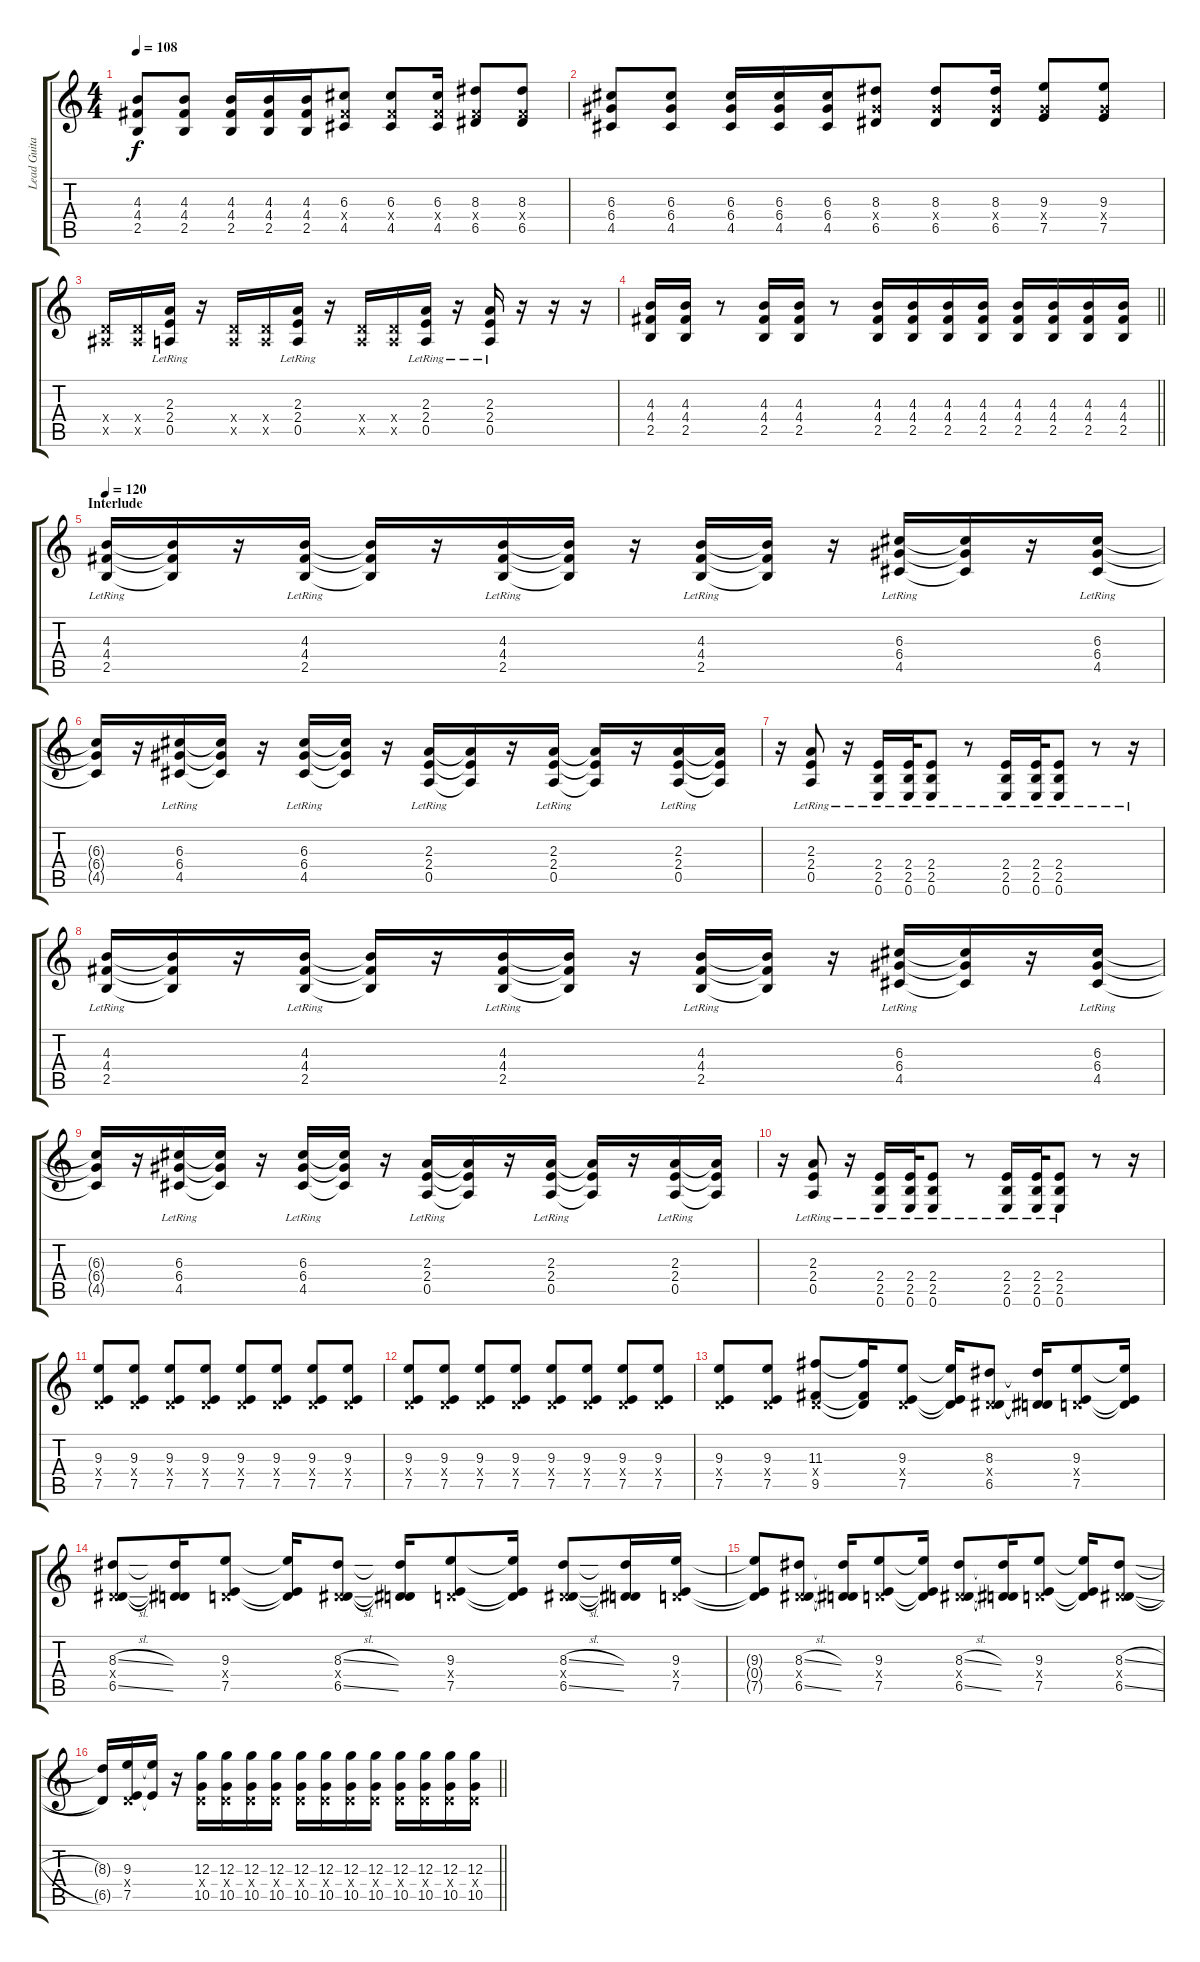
\track ("Lead Guitar" "Lead Guita") {instrument electricguitarclean}
\staff {score tabs}
\tuning (E4 B3 G3 D3 A2 E2) {hide}
\ts (4 4)
\tempo 108
\clef g2
\ks c
(4.3 4.4 2.5).8{dy f} (4.3 4.4 2.5).8 (4.3 4.4 2.5).16 (4.3 4.4 2.5).16 (4.3 4.4 2.5).16 (6.3 4.4{x} 4.5).8 (6.3 4.4{x} 4.5).8 (6.3 4.4{x} 4.5).16 (8.3 4.4{x} 6.5).8 (8.3 4.4{x} 6.5).8 |
(6.3 6.4 4.5).8 (6.3 6.4 4.5).8 (6.3 6.4 4.5).16 (6.3 6.4 4.5).16 (6.3 6.4 4.5).16 (8.3 6.4{x} 6.5).8 (8.3 6.4{x} 6.5).8 (8.3 6.4{x} 6.5).16 (9.3 6.4{x} 7.5).8 (9.3 6.4{x} 7.5).8 |
(0.4{x} 1.5{x}).16 (0.4{x} 1.5{x}).16 (2.3{lr} 2.4{lr} 0.5{lr}).16 r.16 (0.4{x} 0.5{x}).16 (0.4{x} 0.5{x}).16 (2.3{lr} 2.4{lr} 0.5{lr}).16 r.16 (0.4{x} 0.5{x}).16 (0.4{x} 0.5{x}).16 (2.3{lr} 2.4{lr} 0.5{lr}).16 r.16 (2.3{lr} 2.4{lr} 0.5{lr}).16 r.16 r.16 r.16 |
\barLineRight lightlight
(4.3 4.4 2.5).16 (4.3 4.4 2.5).16 r.8 (4.3 4.4 2.5).16 (4.3 4.4 2.5).16 r.8 (4.3 4.4 2.5).16 (4.3 4.4 2.5).16 (4.3 4.4 2.5).16 (4.3 4.4 2.5).16 (4.3 4.4 2.5).16 (4.3 4.4 2.5).16 (4.3 4.4 2.5).16 (4.3 4.4 2.5).16 |
\section ("" "Interlude")
\tempo 119
\tempo 120
(4.3{lr} 4.4{lr} 2.5{lr}).16 (4.3{t} 4.4{t} 2.5{t}).16 r.16 (4.3{lr} 4.4{lr} 2.5{lr}).16 (4.3{t} 4.4{t} 2.5{t}).16 r.16 (4.3{lr} 4.4{lr} 2.5{lr}).16 (4.3{t} 4.4{t} 2.5{t}).16 r.16 (4.3{lr} 4.4{lr} 2.5{lr}).16 (4.3{t} 4.4{t} 2.5{t}).16 r.16 (6.3{lr} 6.4{lr} 4.5{lr}).16 (6.3{t} 6.4{t} 4.5{t}).16 r.16 (6.3{lr} 6.4{lr} 4.5{lr}).16 |
(6.3{t} 6.4{t} 4.5{t}).16 r.16 (6.3{lr} 6.4{lr} 4.5{lr}).16 (6.3{t} 6.4{t} 4.5{t}).16 r.16 (6.3{lr} 6.4{lr} 4.5{lr}).16 (6.3{t} 6.4{t} 4.5{t}).16 r.16 (2.3{lr} 2.4{lr} 0.5{lr}).16 (2.3{t} 2.4{t} 0.5{t}).16 r.16 (2.3{lr} 2.4{lr} 0.5{lr}).16 (2.3{t} 2.4{t} 0.5{t}).16 r.16 (2.3{lr} 2.4{lr} 0.5{lr}).16 (2.3{t} 2.4{t} 0.5{t}).16 |
r.16 (2.3{lr} 2.4{lr} 0.5{lr}).8 r.16 (2.4{lr} 2.5{lr} 0.6{lr}).16 (2.4{lr} 2.5{lr} 0.6{lr}).32 (2.4{lr} 2.5{lr} 0.6{lr}).8 r.8 (2.4{lr} 2.5{lr} 0.6{lr}).16 (2.4{lr} 2.5{lr} 0.6{lr}).32 (2.4{lr} 2.5{lr} 0.6{lr}).8 r.8 r.16 |
(4.3{lr} 4.4{lr} 2.5{lr}).16 (4.3{t} 4.4{t} 2.5{t}).16 r.16 (4.3{lr} 4.4{lr} 2.5{lr}).16 (4.3{t} 4.4{t} 2.5{t}).16 r.16 (4.3{lr} 4.4{lr} 2.5{lr}).16 (4.3{t} 4.4{t} 2.5{t}).16 r.16 (4.3{lr} 4.4{lr} 2.5{lr}).16 (4.3{t} 4.4{t} 2.5{t}).16 r.16 (6.3{lr} 6.4{lr} 4.5{lr}).16 (6.3{t} 6.4{t} 4.5{t}).16 r.16 (6.3{lr} 6.4{lr} 4.5{lr}).16 |
(6.3{t} 6.4{t} 4.5{t}).16 r.16 (6.3{lr} 6.4{lr} 4.5{lr}).16 (6.3{t} 6.4{t} 4.5{t}).16 r.16 (6.3{lr} 6.4{lr} 4.5{lr}).16 (6.3{t} 6.4{t} 4.5{t}).16 r.16 (2.3{lr} 2.4{lr} 0.5{lr}).16 (2.3{t} 2.4{t} 0.5{t}).16 r.16 (2.3{lr} 2.4{lr} 0.5{lr}).16 (2.3{t} 2.4{t} 0.5{t}).16 r.16 (2.3{lr} 2.4{lr} 0.5{lr}).16 (2.3{t} 2.4{t} 0.5{t}).16 |
r.16 (2.3{lr} 2.4{lr} 0.5{lr}).8 r.16 (2.4{lr} 2.5{lr} 0.6{lr}).16 (2.4{lr} 2.5{lr} 0.6{lr}).32 (2.4{lr} 2.5{lr} 0.6{lr}).8 r.8 (2.4{lr} 2.5{lr} 0.6{lr}).16 (2.4{lr} 2.5{lr} 0.6{lr}).32 (2.4{lr} 2.5{lr} 0.6{lr}).8 r.8 r.16 |
(9.3 0.4{x} 7.5).8 (9.3 0.4{x} 7.5).8 (9.3 0.4{x} 7.5).8 (9.3 0.4{x} 7.5).8 (9.3 0.4{x} 7.5).8 (9.3 0.4{x} 7.5).8 (9.3 0.4{x} 7.5).8 (9.3 0.4{x} 7.5).8 |
(9.3 0.4{x} 7.5).8 (9.3 0.4{x} 7.5).8 (9.3 0.4{x} 7.5).8 (9.3 0.4{x} 7.5).8 (9.3 0.4{x} 7.5).8 (9.3 0.4{x} 7.5).8 (9.3 0.4{x} 7.5).8 (9.3 0.4{x} 7.5).8 |
(9.3 0.4{x} 7.5).8 (9.3 0.4{x} 7.5).8 (11.3 0.4{x} 9.5).8 (11.3{t} 0.4{t} 9.5{t}).16 (9.3 0.4{x} 7.5).8 (9.3{t} 0.4{t} 7.5{t}).16 (8.3 0.4{x} 6.5).8 (8.3{t} 0.4{t} 6.5{t}).16 (9.3 0.4{x} 7.5).8 (9.3{t} 0.4{t} 7.5{t}).16 |
(8.3{sl} 0.4{x} 6.5{sl}).8 (8.3{t} 0.4{t} 6.5{t}).16 (9.3 0.4{x} 7.5).8 (9.3{t} 0.4{t} 7.5{t}).16 (8.3{sl} 0.4{x} 6.5{sl}).8 (8.3{t} 0.4{t} 6.5{t}).16 (9.3 0.4{x} 7.5).8 (9.3{t} 0.4{t} 7.5{t}).16 (8.3{sl} 0.4{x} 6.5{sl}).8 (8.3{t} 0.4{t} 6.5{t}).16 (9.3 0.4{x} 7.5).16 |
(9.3{t} 0.4{t} 7.5{t}).8 (8.3{sl} 0.4{x} 6.5{sl}).8 (8.3{t} 0.4{t} 6.5{t}).16 (9.3 0.4{x} 7.5).8 (9.3{t} 0.4{t} 7.5{t}).16 (8.3{sl} 0.4{x} 6.5{sl}).8 (8.3{t} 0.4{t} 6.5{t}).16 (9.3 0.4{x} 7.5).8 (9.3{t} 0.4{t} 7.5{t}).16 (8.3{sl} 0.4{x} 6.5{sl}).8 |
\barLineRight lightlight
(8.3{t} 6.5{t}).16 (9.3 0.4{x} 7.5).16 (9.3{t} 7.5{t}).16 r.16 (12.3 0.4{x} 10.5).16 (12.3 0.4{x} 10.5).16 (12.3 0.4{x} 10.5).16 (12.3 0.4{x} 10.5).16 (12.3 0.4{x} 10.5).16 (12.3 0.4{x} 10.5).16 (12.3 0.4{x} 10.5).16 (12.3 0.4{x} 10.5).16 (12.3 0.4{x} 10.5).16 (12.3 0.4{x} 10.5).16 (12.3 0.4{x} 10.5).16 (12.3 0.4{x} 10.5).16
